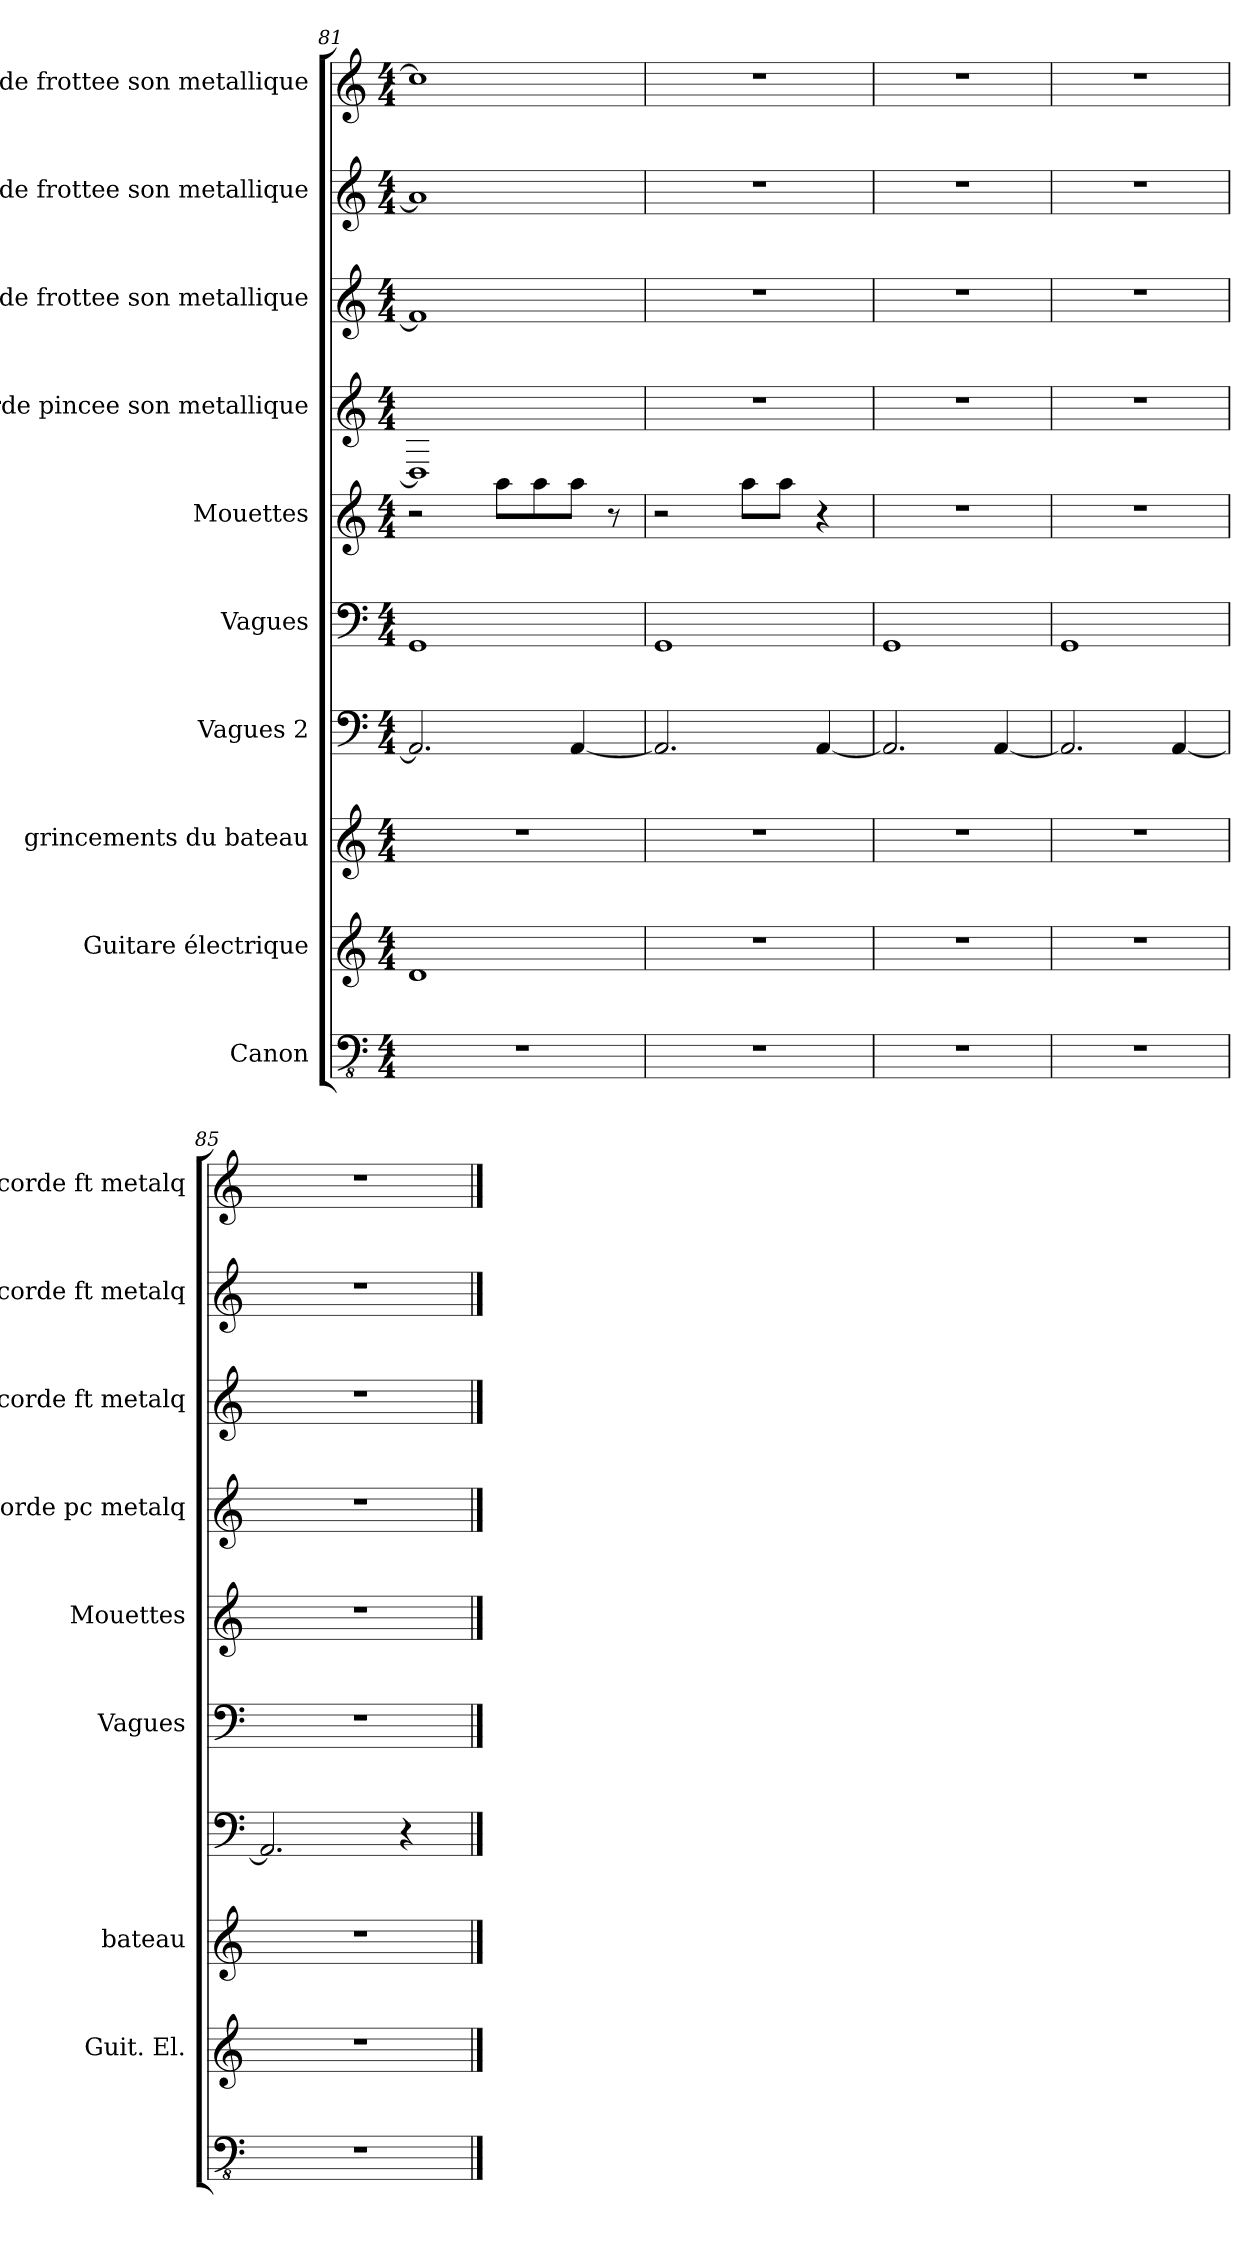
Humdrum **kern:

**kern	**kern	**kern	**kern	**kern	**kern	**kern	**kern	**kern	**kern
*part10	*part9	*part8	*part7	*part6	*part5	*part4	*part3	*part2	*part1
*staff10	*staff9	*staff8	*staff7	*staff6	*staff5	*staff4	*staff3	*staff2	*staff1
*I"Canon	*I"Guitare électrique	*I"grincements du bateau	*I"Vagues 2	*I"Vagues	*I"Mouettes	*I"corde pincee son metallique	*I"corde frottee son metallique	*I"corde frottee son metallique	*I"corde frottee  son metallique
*	*I'Guit. El.	*I'bateau	*	*I'Vagues	*I'Mouettes	*I'corde pc metalq	*I'corde ft metalq	*I'corde ft metalq	*I'corde ft metalq
*clefFv4	*clefG2	*clefG2	*clefF4	*clefF4	*clefG2	*clefG2	*clefG2	*clefG2	*clefG2
*k[]	*k[]	*k[]	*k[]	*k[]	*k[]	*k[]	*k[]	*k[]	*k[]
*M4/4	*M4/4	*M4/4	*M4/4	*M4/4	*M4/4	*M4/4	*M4/4	*M4/4	*M4/4
=81	=81	=81	=81	=81	=81	=81	=81	=81	=81
1r	1d	1r	2.AA/]	1GG	2r	1D]	1f]	1a]	1cc#]
.	.	.	.	.	8aa\L	.	.	.	.
.	.	.	.	.	8aa\	.	.	.	.
.	.	.	[4AA/	.	8aa\J	.	.	.	.
.	.	.	.	.	8r	.	.	.	.
=82	=82	=82	=82	=82	=82	=82	=82	=82	=82
1r	1r	1r	2.AA/]	1GG	2r	1r	1r	1r	1r
.	.	.	.	.	8aa\L	.	.	.	.
.	.	.	.	.	8aa\J	.	.	.	.
.	.	.	[4AA/	.	4r	.	.	.	.
=83	=83	=83	=83	=83	=83	=83	=83	=83	=83
1r	1r	1r	2.AA/]	1GG	1r	1r	1r	1r	1r
.	.	.	[4AA/	.	.	.	.	.	.
=84	=84	=84	=84	=84	=84	=84	=84	=84	=84
1r	1r	1r	2.AA/]	1GG	1r	1r	1r	1r	1r
.	.	.	[4AA/	.	.	.	.	.	.
=85	=85	=85	=85	=85	=85	=85	=85	=85	=85
1r	1r	1r	2.AA/]	1r	1r	1r	1r	1r	1r
.	.	.	4r	.	.	.	.	.	.
==	==	==	==	==	==	==	==	==	==
*-	*-	*-	*-	*-	*-	*-	*-	*-	*-
